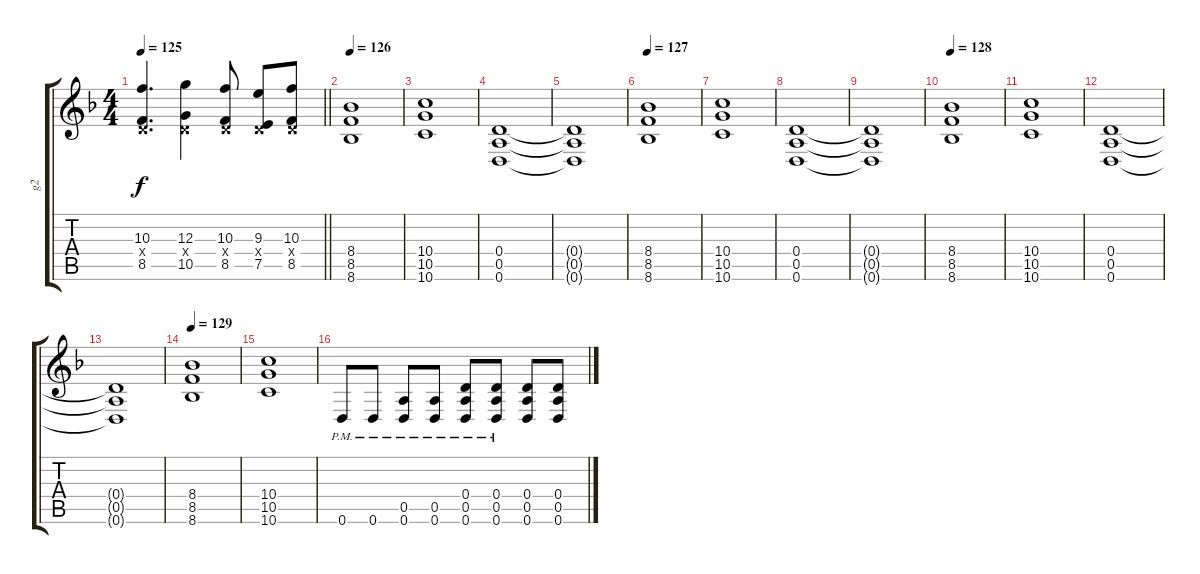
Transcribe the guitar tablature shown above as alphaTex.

\track ("g2" "g2") {instrument distortionguitar}
\staff {score tabs}
\tuning (E4 B3 G3 D3 A2 D2) {hide}
\ts (4 4)
\tempo 125
\clef g2
\barLineRight lightlight
\ks f
(10.3 0.4{x} 8.5).4{d dy f} (12.3 0.4{x} 10.5).4 (10.3 0.4{x} 8.5).8 (9.3 0.4{x} 7.5).8 (10.3 0.4{x} 8.5).8 |
\section ("" "")
\tempo 126
(8.4 8.5 8.6).1 |
(10.4 10.5 10.6).1 |
(0.4 0.5 0.6).1 |
(0.4{t} 0.5{t} 0.6{t}).1 |
\tempo 127
(8.4 8.5 8.6).1 |
(10.4 10.5 10.6).1 |
(0.4 0.5 0.6).1 |
(0.4{t} 0.5{t} 0.6{t}).1 |
\tempo 128
(8.4 8.5 8.6).1 |
(10.4 10.5 10.6).1 |
(0.4 0.5 0.6).1 |
(0.4{t} 0.5{t} 0.6{t}).1 |
\tempo 129
(8.4 8.5 8.6).1 |
(10.4 10.5 10.6).1 |
0.6{pm}.8 0.6{pm}.8 (0.5{pm} 0.6{pm}).8 (0.5{pm} 0.6{pm}).8 (0.4{pm} 0.5{pm} 0.6{pm}).8 (0.4{pm} 0.5{pm} 0.6{pm}).8 (0.4 0.5 0.6).8 (0.4 0.5 0.6).8
